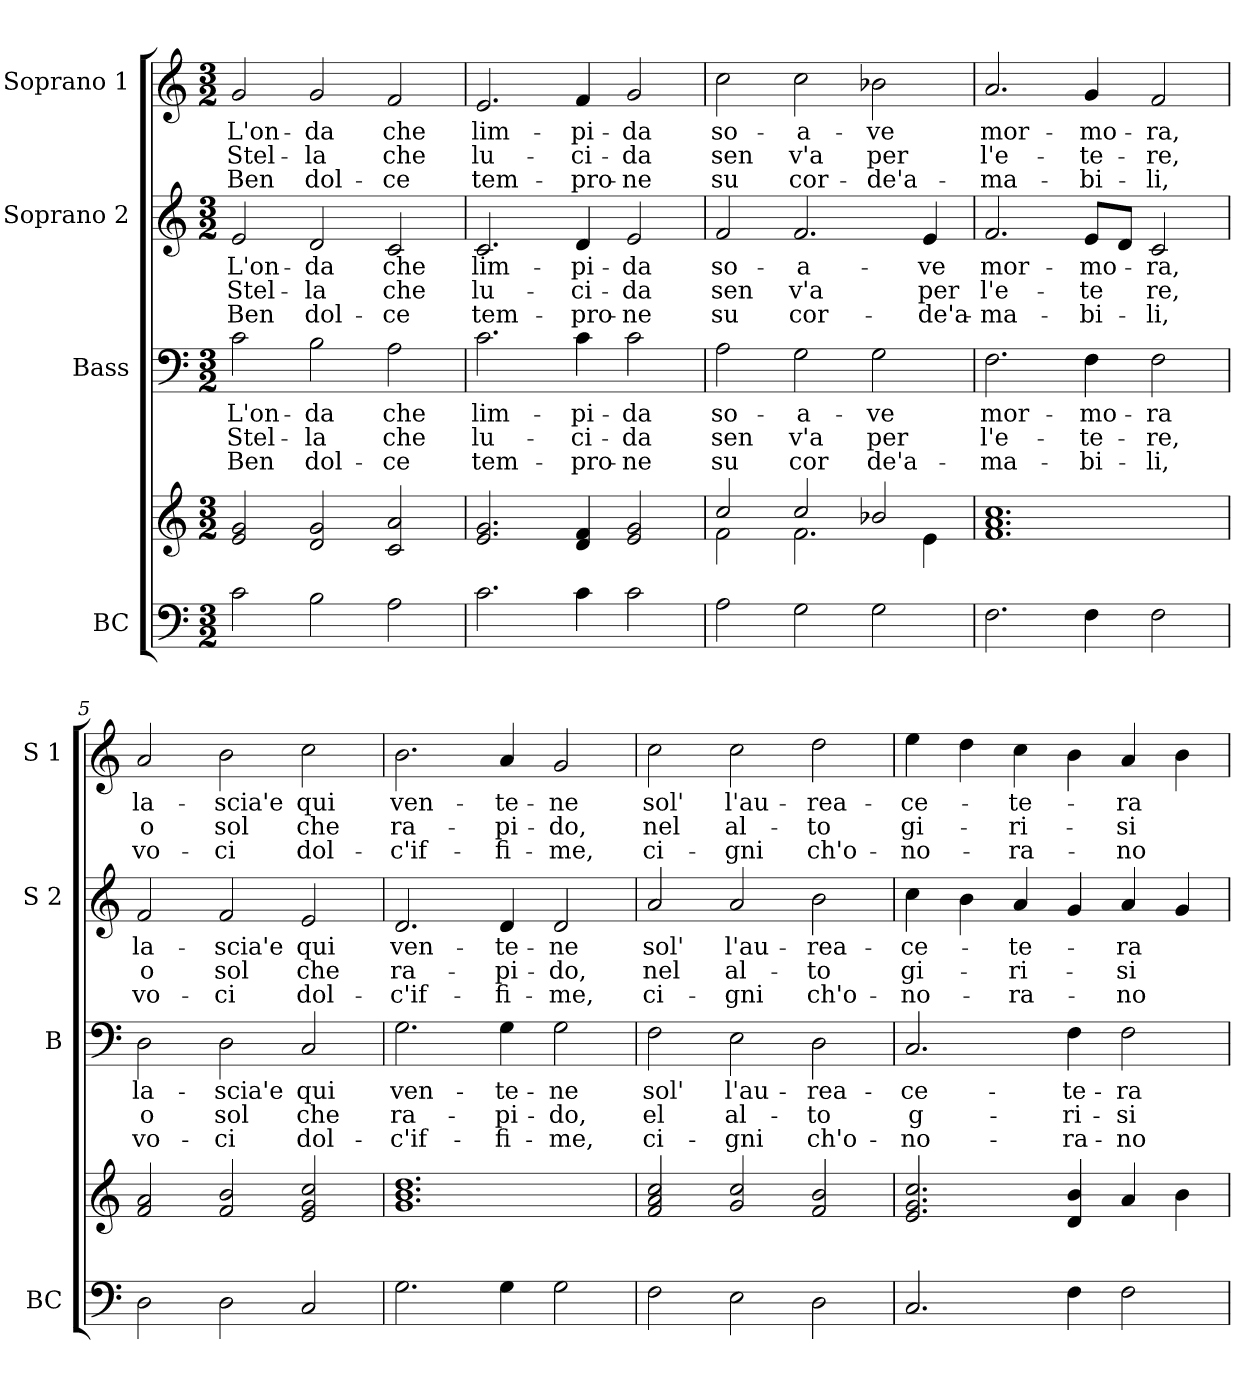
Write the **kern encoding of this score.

**kern	**kern	**kern	**text	**text	**text	**kern	**text	**text	**text	**kern	**text	**text	**text
*part4	*part4	*part3	*part3	*part3	*part3	*part2	*part2	*part2	*part2	*part1	*part1	*part1	*part1
*staff5	*staff4	*staff3	*staff3	*staff3	*staff3	*staff2	*staff2	*staff2	*staff2	*staff1	*staff1	*staff1	*staff1
*I"BC	*	*I"Bass	*	*	*	*I"Soprano 2	*	*	*	*I"Soprano 1	*	*	*
*I'BC	*	*I'B	*	*	*	*I'S 2	*	*	*	*I'S 1	*	*	*
*clefF4	*clefG2	*clefF4	*	*	*	*clefG2	*	*	*	*clefG2	*	*	*
*k[]	*k[]	*k[]	*	*	*	*k[]	*	*	*	*k[]	*	*	*
*C:	*C:	*C:	*	*	*	*C:	*	*	*	*C:	*	*	*
*M3/2	*M3/2	*M3/2	*	*	*	*M3/2	*	*	*	*M3/2	*	*	*
=1	=1	=1	=1	=1	=1	=1	=1	=1	=1	=1	=1	=1	=1
2c\	2e/ 2g/	2c\	L'on-	Stel-	Ben	2e/	L'on-	Stel-	Ben	2g/	L'on-	Stel-	Ben
2B\	2d/ 2g/	2B\	-da	-la	dol-	2d/	-da	-la	dol-	2g/	-da	-la	dol-
2A\	2c/ 2a/	2A\	che	che	-ce	2c/	che	che	-ce	2f/	che	che	-ce
=2	=2	=2	=2	=2	=2	=2	=2	=2	=2	=2	=2	=2	=2
2.c\	2.e/ 2.g/	2.c\	lim-	lu-	tem-	2.c/	lim-	lu-	tem-	2.e/	lim-	lu-	tem-
4c\	4d/ 4f/	4c\	-pi-	-ci-	-pro-	4d/	-pi-	-ci-	-pro-	4f/	-pi-	-ci-	-pro-
2c\	2e/ 2g/	2c\	-da	-da	-ne	2e/	-da	-da	-ne	2g/	-da	-da	-ne
=3	=3	=3	=3	=3	=3	=3	=3	=3	=3	=3	=3	=3	=3
*	*^	*	*	*	*	*	*	*	*	*	*	*	*
2A\	2cc/	2f\	2A\	so-	sen	su	2f/	so-	sen	su	2cc\	so-	sen	su
2G\	2cc/	2.f\	2G\	-a-	v'a	cor	2.f/	-a-	v'a	cor-	2cc\	-a-	v'a	cor-
2G\	2b-X/	.	2G\	-ve	per	de'a-	.	.	.	.	2b-X\	-ve	per	-de'a-
.	.	4e\	.	.	.	.	4e/	-ve	per	-de'a-	.	.	.	.
*	*v	*v	*	*	*	*	*	*	*	*	*	*	*	*
=4	=4	=4	=4	=4	=4	=4	=4	=4	=4	=4	=4	=4	=4
2.F\	1.f 1.a 1.cc	2.F\	mor-	l'e-	-ma-	2.f/	mor-	l'e-	-ma-	2.a/	mor-	l'e-	-ma-
4F\	.	4F\	-mo-	-te-	-bi-	8e/L	-mo-	-te	-bi-	4g/	-mo-	-te-	-bi-
.	.	.	.	.	.	8d/J	.	.	.	.	.	.	.
2F\	.	2F\	-ra	-re,	-li,	2c/	-ra,	re,	-li,	2f/	-ra,	-re,	-li,
!!LO:LB:g=z
=5	=5	=5	=5	=5	=5	=5	=5	=5	=5	=5	=5	=5	=5
2D\	2f/ 2a/	2D\	la-	o	vo-	2f/	la-	o	vo-	2a/	la-	o	vo-
2D\	2f/ 2b/	2D\	-scia'e	sol	-ci	2f/	-scia'e	sol	-ci	2b\	-scia'e	sol	-ci
2C/	2e/ 2g/ 2cc/	2C/	qui	che	dol-	2e/	qui	che	dol-	2cc\	qui	che	dol-
=6	=6	=6	=6	=6	=6	=6	=6	=6	=6	=6	=6	=6	=6
2.G\	1.g 1.b 1.dd	2.G\	ven-	ra-	-c'if-	2.d/	ven-	ra-	-c'if-	2.b\	ven-	ra-	-c'if-
4G\	.	4G\	-te-	-pi-	-fi-	4d/	-te-	-pi-	-fi-	4a/	-te-	-pi-	-fi-
2G\	.	2G\	-ne	-do,	-me,	2d/	-ne	-do,	-me,	2g/	-ne	-do,	-me,
=7	=7	=7	=7	=7	=7	=7	=7	=7	=7	=7	=7	=7	=7
2F\	2f/ 2a/ 2cc/	2F\	sol'	el	ci-	2a/	sol'	nel	ci-	2cc\	sol'	nel	ci-
2E\	2g/ 2cc/	2E\	l'au-	al-	-gni	2a/	l'au-	al-	-gni	2cc\	l'au-	al-	-gni
2D\	2f/ 2b/	2D\	-rea-	-to	ch'o-	2b\	-rea-	-to	ch'o-	2dd\	-rea-	-to	ch'o-
=8	=8	=8	=8	=8	=8	=8	=8	=8	=8	=8	=8	=8	=8
2.C/	2.e/ 2.g/ 2.cc/	2.C/	-ce-	g-	-no-	4cc\	-ce-	gi-	-no-	4ee\	-ce-	gi-	-no-
.	.	.	.	.	.	4b\	.	.	.	4dd\	.	.	.
.	.	.	.	.	.	4a/	-te-	-ri-	-ra-	4cc\	-te-	-ri-	-ra-
4F\	4d/ 4b/	4F\	-te-	-ri-	-ra-	4g/	.	.	.	4b\	.	.	.
2F\	4a/	2F\	-ra	-si	-no	4a/	-ra	-si	-no	4a/	-ra	-si	-no
.	4b\	.	.	.	.	4g/	.	.	.	4b\	.	.	.
=	=	=	=	=	=	=	=	=	=	=	=	=	=
*-	*-	*-	*-	*-	*-	*-	*-	*-	*-	*-	*-	*-	*-
